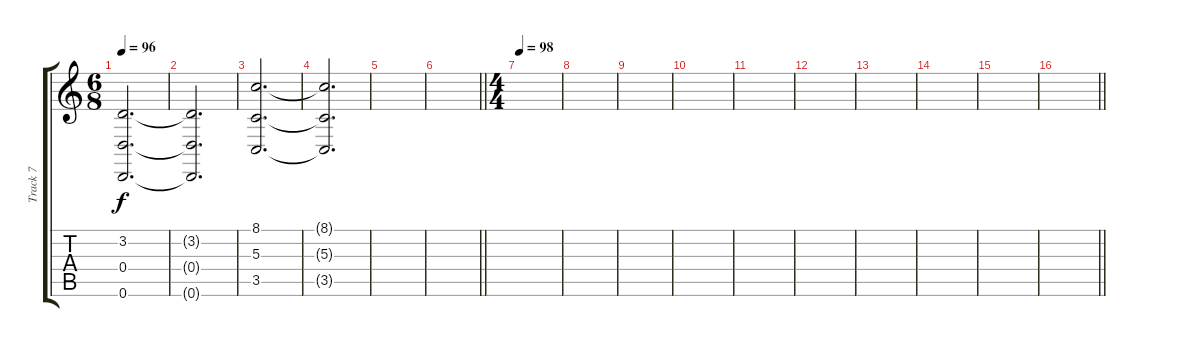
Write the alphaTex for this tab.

\track ("Track 7" "Track 7") {instrument stringensemble1}
\staff {score tabs}
\tuning (E4 B3 G3 D3 A2 D2) {hide}
\ts (6 8)
\tempo 96
\clef g2
\ks c
(3.2 0.4 0.6).2{d dy f} |
(3.2{t} 0.4{t} 0.6{t}).2{d} |
(8.1 5.3 3.5).2{d} |
(8.1{t} 5.3{t} 3.5{t}).2{d} |
|
\barLineRight lightlight
|
\ts (4 4)
\tempo 98
|
|
|
|
|
|
|
|
|
\barLineRight lightlight
